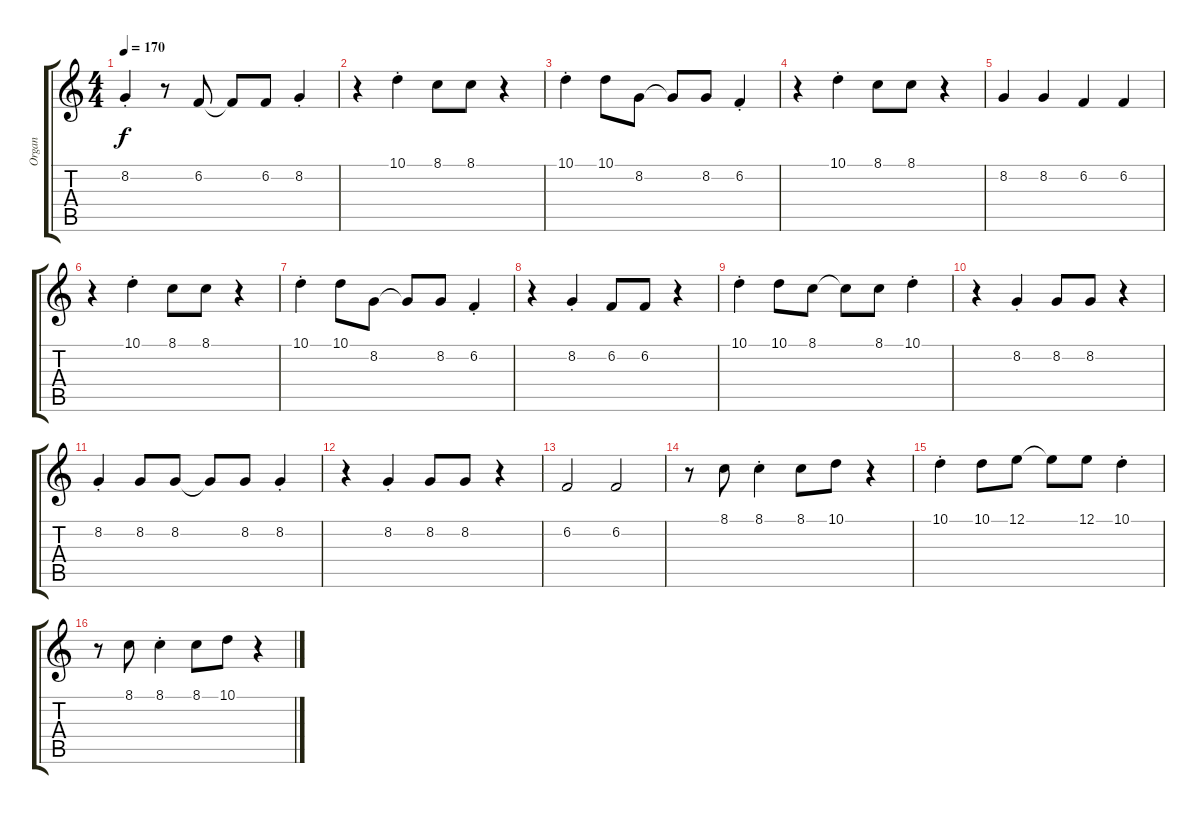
\track ("Organ" "Organ") {instrument drawbarorgan}
\staff {score tabs}
\tuning (E4 B3 G3 D3 A2 E2) {hide}
\ts (4 4)
\tempo 170
\clef g2
\ks c
8.2{st}.4{dy f} r.8 6.2.8 6.2{t}.8 6.2.8 8.2{st}.4 |
r.4 10.1{st}.4 8.1.8 8.1.8 r.4 |
10.1{st}.4 10.1.8 8.2.8 8.2{t}.8 8.2.8 6.2{st}.4 |
r.4 10.1{st}.4 8.1.8 8.1.8 r.4 |
8.2.4 8.2.4 6.2.4 6.2.4 |
r.4 10.1{st}.4 8.1.8 8.1.8 r.4 |
10.1{st}.4 10.1.8 8.2.8 8.2{t}.8 8.2.8 6.2{st}.4 |
r.4 8.2{st}.4 6.2.8 6.2.8 r.4 |
10.1{st}.4 10.1.8 8.1.8 8.1{t}.8 8.1.8 10.1{st}.4 |
r.4 8.2{st}.4 8.2.8 8.2.8 r.4 |
8.2{st}.4 8.2.8 8.2.8 8.2{t}.8 8.2.8 8.2{st}.4 |
r.4 8.2{st}.4 8.2.8 8.2.8 r.4 |
6.2.2 6.2.2 |
r.8 8.1.8 8.1{st}.4 8.1.8 10.1.8 r.4 |
10.1{st}.4 10.1.8 12.1.8 12.1{t}.8 12.1.8 10.1{st}.4 |
r.8 8.1.8 8.1{st}.4 8.1.8 10.1.8 r.4
